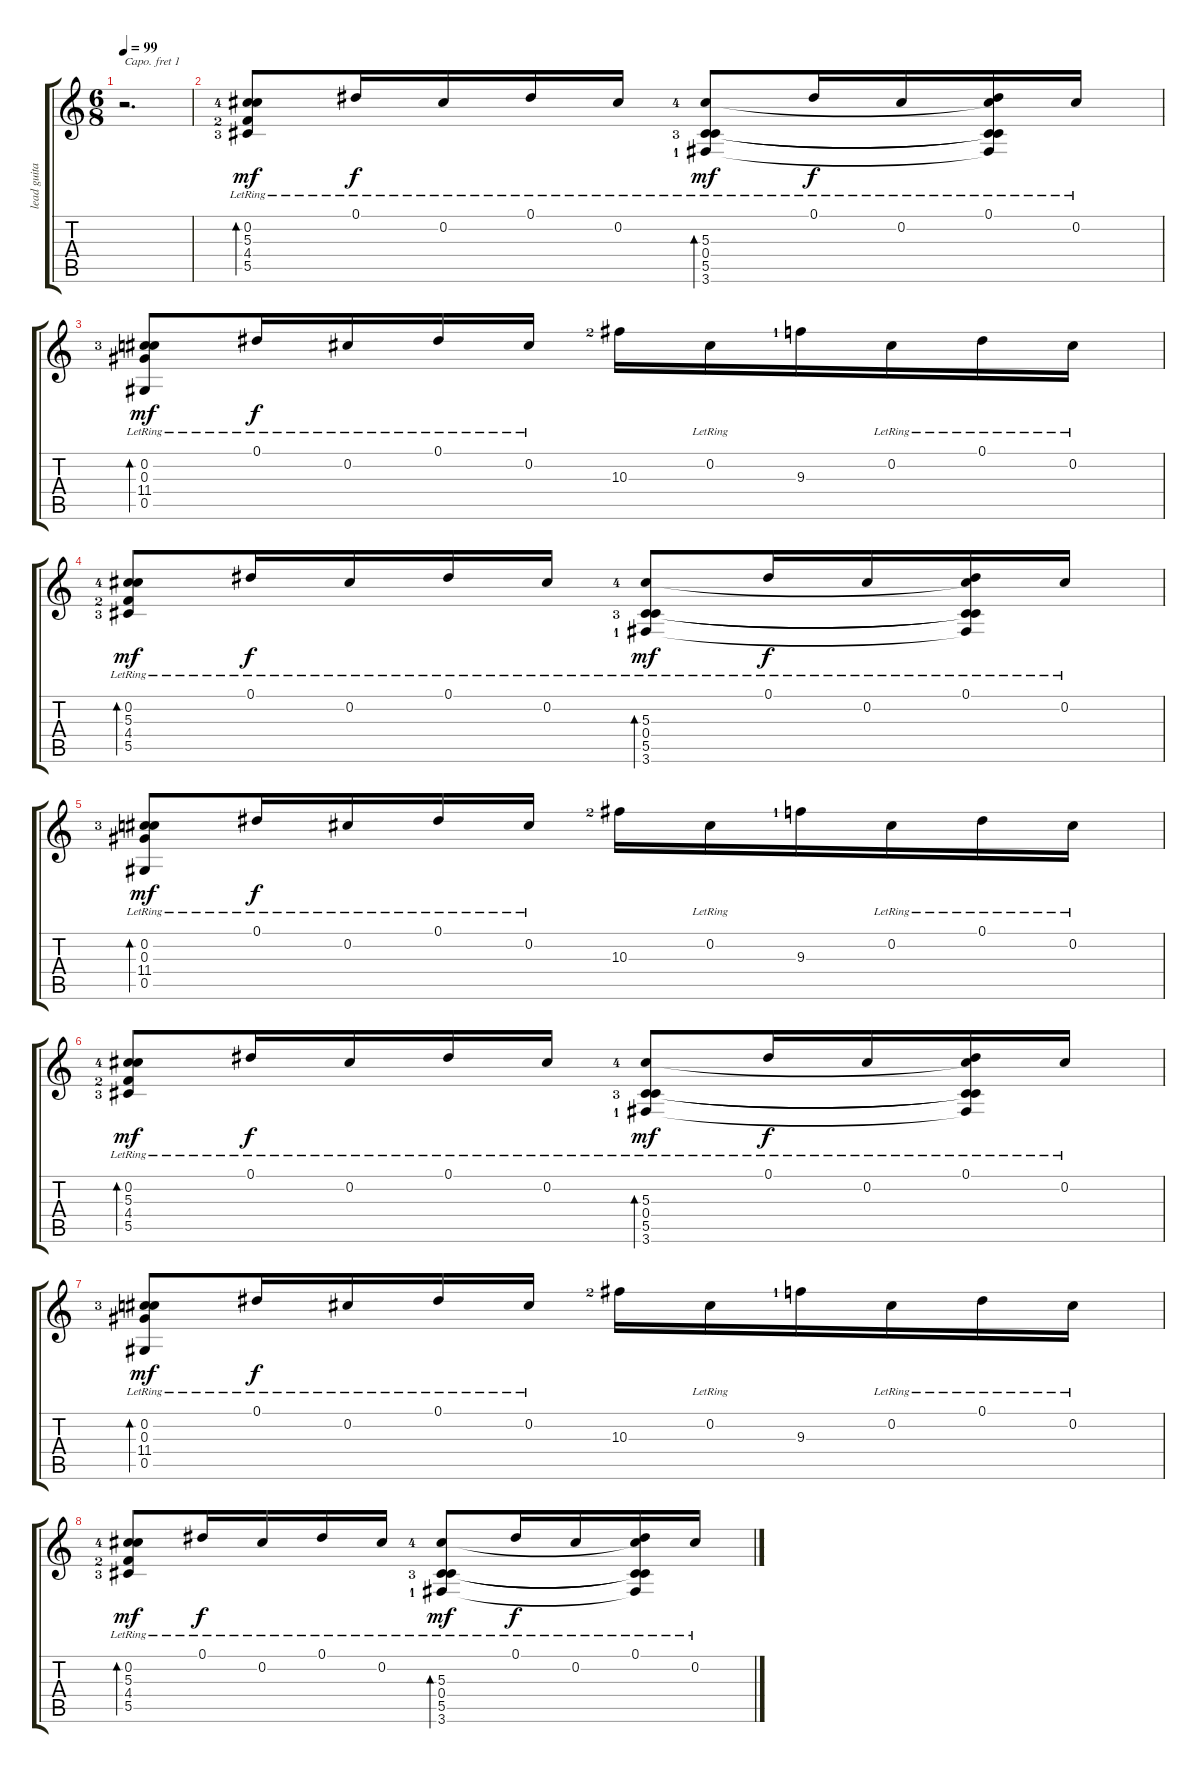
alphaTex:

\track ("lead guitar" "lead guita") {instrument electricguitarclean}
\staff {score tabs}
\capo 1
\tuning (D4 C4 G3 C3 G2 D2) {hide}
\ts (6 8)
\tempo 99
\clef g2
\ks c
r.2{d dy mf instrument electricguitarclean} |
(0.2{lr} 5.3{lr lf 5} 4.4{lr lf 3} 5.5{lr lf 4}).8{bd 60} 0.1{lr}.16{dy f} 0.2{lr}.16 0.1{lr}.16 0.2{lr}.16 (5.3{lf 5} 0.4{lr} 5.5{lf 4} 3.6{lf 2}).8{bd 60 dy mf} 0.1{lr}.16{dy f} 0.2{lr}.16 (0.1{lr} 5.3{t} 0.4{t} 5.5{t} 3.6{t}).16 0.2{lr}.16 |
(0.2{lr} 0.3 11.4{lr lf 4} 0.5{lr}).8{bd 60 dy mf} 0.1{lr}.16{dy f} 0.2{lr}.16 0.1{lr}.16 0.2{lr}.16 10.3{lf 3}.16 0.2{lr}.16 9.3{lf 2}.16 0.2{lr}.16 0.1{lr}.16 0.2{lr}.16 |
(0.2{lr} 5.3{lr lf 5} 4.4{lr lf 3} 5.5{lr lf 4}).8{bd 60 dy mf} 0.1{lr}.16{dy f} 0.2{lr}.16 0.1{lr}.16 0.2{lr}.16 (5.3{lf 5} 0.4{lr} 5.5{lf 4} 3.6{lf 2}).8{bd 60 dy mf} 0.1{lr}.16{dy f} 0.2{lr}.16 (0.1{lr} 5.3{t} 0.4{t} 5.5{t} 3.6{t}).16 0.2{lr}.16 |
(0.2{lr} 0.3 11.4{lr lf 4} 0.5{lr}).8{bd 60 dy mf} 0.1{lr}.16{dy f} 0.2{lr}.16 0.1{lr}.16 0.2{lr}.16 10.3{lf 3}.16 0.2{lr}.16 9.3{lf 2}.16 0.2{lr}.16 0.1{lr}.16 0.2{lr}.16 |
(0.2{lr} 5.3{lr lf 5} 4.4{lr lf 3} 5.5{lr lf 4}).8{bd 60 dy mf} 0.1{lr}.16{dy f} 0.2{lr}.16 0.1{lr}.16 0.2{lr}.16 (5.3{lf 5} 0.4{lr} 5.5{lf 4} 3.6{lf 2}).8{bd 60 dy mf} 0.1{lr}.16{dy f} 0.2{lr}.16 (0.1{lr} 5.3{t} 0.4{t} 5.5{t} 3.6{t}).16 0.2{lr}.16 |
(0.2{lr} 0.3 11.4{lr lf 4} 0.5{lr}).8{bd 60 dy mf} 0.1{lr}.16{dy f} 0.2{lr}.16 0.1{lr}.16 0.2{lr}.16 10.3{lf 3}.16 0.2{lr}.16 9.3{lf 2}.16 0.2{lr}.16 0.1{lr}.16 0.2{lr}.16 |
(0.2{lr} 5.3{lr lf 5} 4.4{lr lf 3} 5.5{lr lf 4}).8{bd 60 dy mf} 0.1{lr}.16{dy f} 0.2{lr}.16 0.1{lr}.16 0.2{lr}.16 (5.3{lf 5} 0.4{lr} 5.5{lf 4} 3.6{lf 2}).8{bd 60 dy mf} 0.1{lr}.16{dy f} 0.2{lr}.16 (0.1{lr} 5.3{t} 0.4{t} 5.5{t} 3.6{t}).16 0.2{lr}.16
